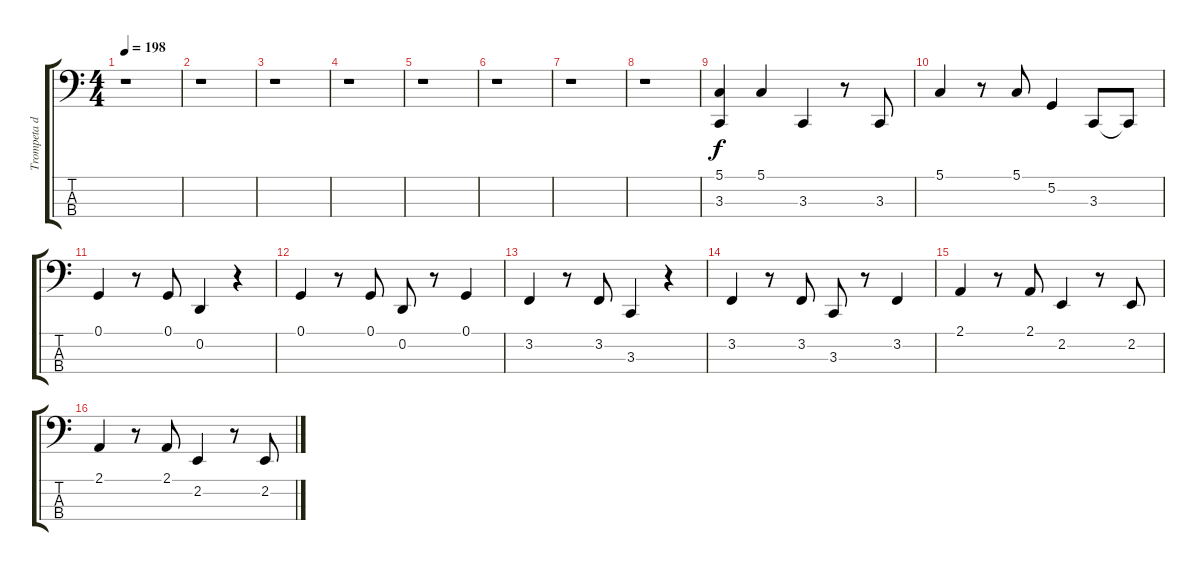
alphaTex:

\track ("Trompeta de oso" "Trompeta d") {instrument tuba}
\staff {score tabs}
\tuning (G2 D2 A1 E1) {hide}
\ts (4 4)
\tempo 198
\clef f4
\ks c
r.1{dy f} |
r.1 |
r.1 |
r.1 |
r.1 |
r.1 |
r.1 |
r.1 |
(5.1 3.3).4 5.1.4 3.3.4 r.8 3.3.8 |
5.1.4 r.8 5.1.8 5.2.4 3.3.8 3.3{t}.8 |
0.1.4 r.8 0.1.8 0.2.4 r.4 |
0.1.4 r.8 0.1.8 0.2.8 r.8 0.1.4 |
3.2.4 r.8 3.2.8 3.3.4 r.4 |
3.2.4 r.8 3.2.8 3.3.8 r.8 3.2.4 |
2.1.4 r.8 2.1.8 2.2.4 r.8 2.2.8 |
2.1.4 r.8 2.1.8 2.2.4 r.8 2.2.8
